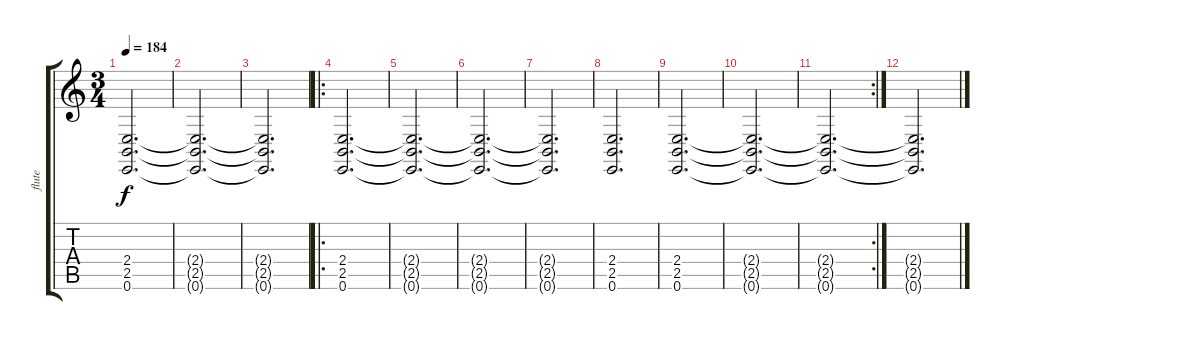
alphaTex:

\track ("flute" "flute") {instrument flute}
\staff {score tabs}
\tuning (E4 B3 G3 D3 A2 E2) {hide}
\ts (3 4)
\tempo 184
\clef g2
\ks c
(2.4{t} 2.5{t} 0.6{t}).2{d dy f} |
(2.4{t} 2.5{t} 0.6{t}).2{d} |
(2.4{t} 2.5{t} 0.6{t}).2{d} |
\ro
(2.4 2.5 0.6).2{d} |
(2.4{t} 2.5{t} 0.6{t}).2{d} |
(2.4{t} 2.5{t} 0.6{t}).2{d} |
(2.4{t} 2.5{t} 0.6{t}).2{d} |
(2.4 2.5 0.6).2{d} |
(2.4 2.5 0.6).2{d} |
(2.4{t} 2.5{t} 0.6{t}).2{d} |
\rc 2
(2.4{t} 2.5{t} 0.6{t}).2{d} |
(2.4{t} 2.5{t} 0.6{t}).2{d}
